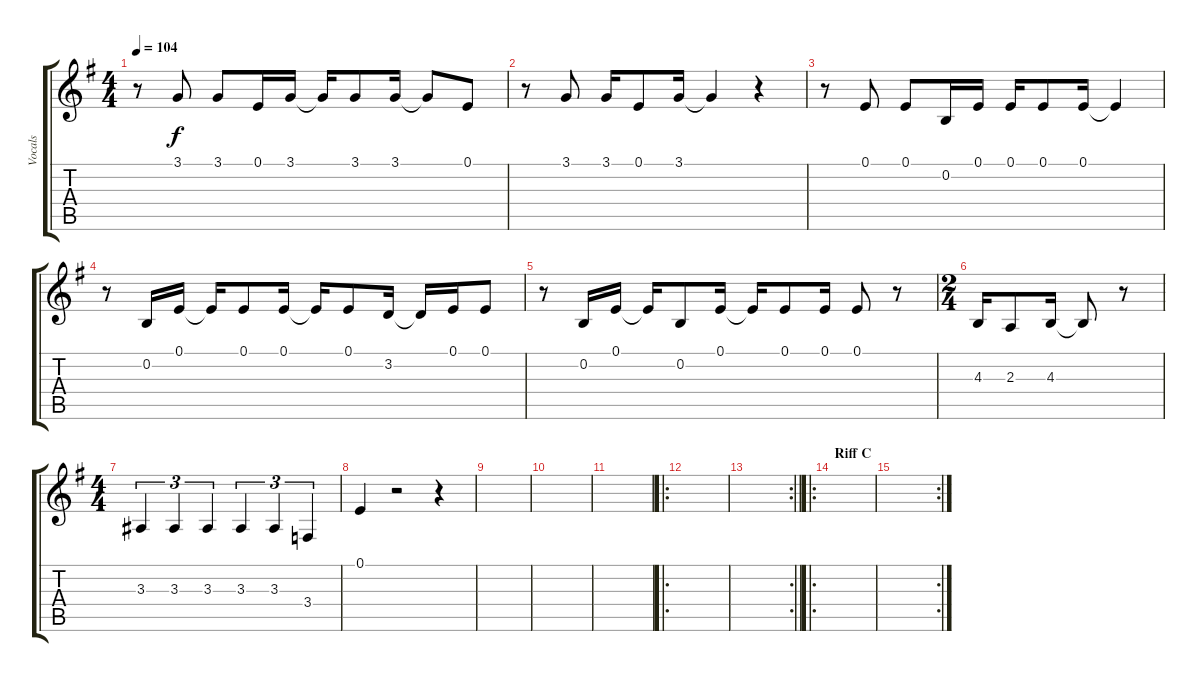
\track ("Vocals" "Vocals") {instrument lead6voice}
\staff {score tabs}
\tuning (E4 B3 G3 D3 A2 E2) {hide}
\ts (4 4)
\tempo 104
\clef g2
\ks eminor
r.8{dy f} 3.1.8 3.1.8 0.1.16 3.1.16 3.1{t}.16 3.1.8 3.1.16 3.1{t}.8 0.1.8 |
r.8 3.1.8 3.1.16 0.1.8 3.1.16 3.1{t}.4 r.4 |
r.8 0.1.8 0.1.8 0.2.16 0.1.16 0.1.16 0.1.8 0.1.16 0.1{t}.4 |
r.8 0.2.16 0.1.16 0.1{t}.16 0.1.8 0.1.16 0.1{t}.16 0.1.8 3.2.16 3.2{t}.16 0.1.16 0.1.8 |
r.8 0.2.16 0.1.16 0.1{t}.16 0.2.8 0.1.16 0.1{t}.16 0.1.8 0.1.16 0.1.8 r.8 |
\ts (2 4)
4.3.16 2.3.8 4.3.16 4.3{t}.8 r.8 |
\ts (4 4)
3.3.4{tu (3 2)} 3.3.4{tu (3 2)} 3.3.4{tu (3 2)} 3.3.4{tu (3 2)} 3.3.4{tu (3 2)} 3.4.4{tu (3 2)} |
0.1.4 r.2 r.4 |
|
|
|
\ro
|
\rc 2
\barLineRight lightlight
|
\ro
\section ("" "Riff C")
|
\rc 2
